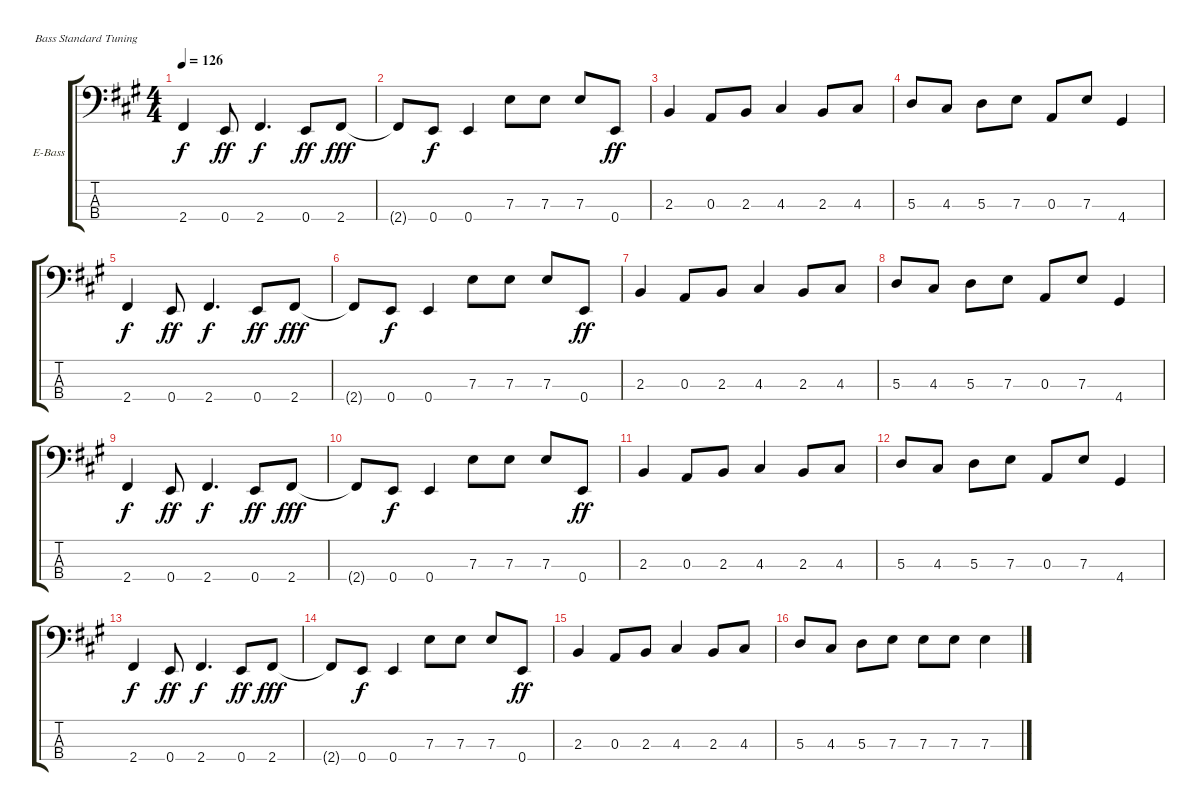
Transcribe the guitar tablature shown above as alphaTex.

\defaultSystemsLayout 4
\bracketExtendMode groupsimilarinstruments
\firstSystemTrackNameOrientation horizontal
\otherSystemsTrackNameOrientation horizontal
\track ("Electric Bass" "E-Bass") {instrument electricbassfinger}
\staff {score tabs}
\tuning (G2 D2 A1 E1)
\ts (4 4)
\tempo 126
\clef f4
\scale
1.07062
\ks a
2.4.4{dy f} 0.4.8{dy ff} 2.4.4{d dy f} 0.4.8{dy ff} 2.4.8{dy fff} |
\scale
0.929382 2.4{t}.8 0.4.8{dy f} 0.4.4 7.3.8 7.3.8 7.3.8 0.4.8{dy ff} |
\scale
1.07062 2.3.4 0.3.8 2.3.8 4.3.4 2.3.8 4.3.8 |
\scale
0.929382 5.3.8 4.3.8 5.3.8 7.3.8 0.3.8 7.3.8 4.4.4 |
\scale
1.07062 2.4.4{dy f} 0.4.8{dy ff} 2.4.4{d dy f} 0.4.8{dy ff} 2.4.8{dy fff} |
\scale
0.929382 2.4{t}.8 0.4.8{dy f} 0.4.4 7.3.8 7.3.8 7.3.8 0.4.8{dy ff} |
\scale
1.07062 2.3.4 0.3.8 2.3.8 4.3.4 2.3.8 4.3.8 |
\scale
0.929382 5.3.8 4.3.8 5.3.8 7.3.8 0.3.8 7.3.8 4.4.4 |
\scale
1.07062 2.4.4{dy f} 0.4.8{dy ff} 2.4.4{d dy f} 0.4.8{dy ff} 2.4.8{dy fff} |
\scale
0.929382 2.4{t}.8 0.4.8{dy f} 0.4.4 7.3.8 7.3.8 7.3.8 0.4.8{dy ff} |
\scale
1.07062 2.3.4 0.3.8 2.3.8 4.3.4 2.3.8 4.3.8 |
\scale
0.929382 5.3.8 4.3.8 5.3.8 7.3.8 0.3.8 7.3.8 4.4.4 |
\scale
1.07062 2.4.4{dy f} 0.4.8{dy ff} 2.4.4{d dy f} 0.4.8{dy ff} 2.4.8{dy fff} |
\scale
0.929382 2.4{t}.8 0.4.8{dy f} 0.4.4 7.3.8 7.3.8 7.3.8 0.4.8{dy ff} |
\scale
1.07062 2.3.4 0.3.8 2.3.8 4.3.4 2.3.8 4.3.8 |
\scale
0.929382 5.3.8 4.3.8 5.3.8 7.3.8 7.3.8 7.3.8 7.3.4
